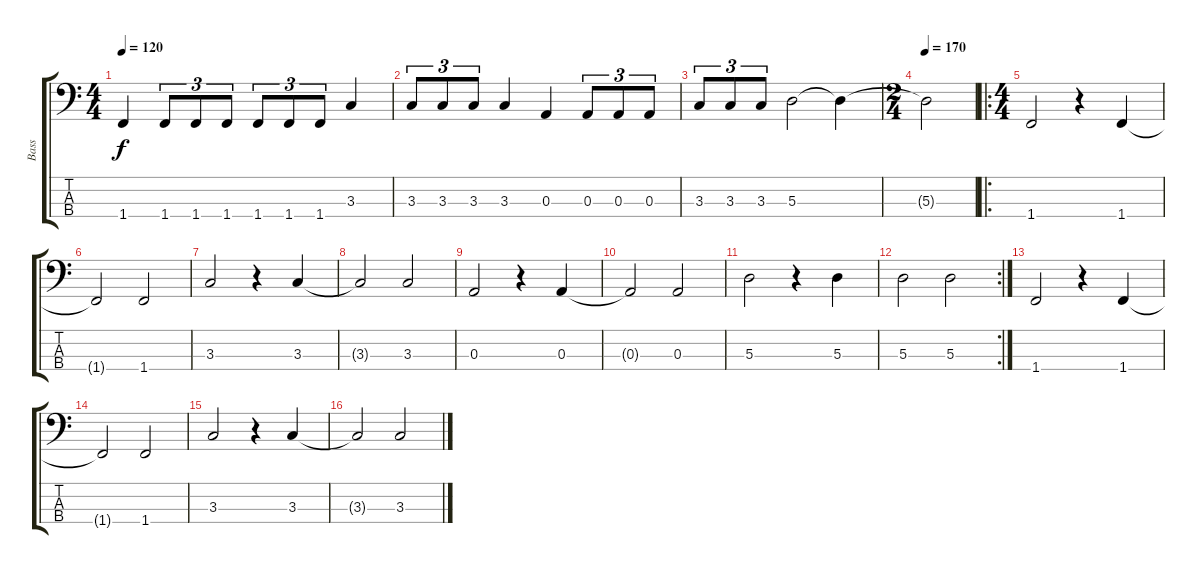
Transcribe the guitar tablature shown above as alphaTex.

\track ("Bass" "Bass") {instrument electricbassfinger}
\staff {score tabs}
\tuning (G2 D2 A1 E1) {hide}
\ts (4 4)
\tempo 120
\clef f4
\ks c
1.4.4{dy f} 1.4.8{tu (3 2)} 1.4.8{tu (3 2)} 1.4.8{tu (3 2)} 1.4.8{tu (3 2)} 1.4.8{tu (3 2)} 1.4.8{tu (3 2)} 3.3.4 |
3.3.8{tu (3 2)} 3.3.8{tu (3 2)} 3.3.8{tu (3 2)} 3.3.4 0.3.4 0.3.8{tu (3 2)} 0.3.8{tu (3 2)} 0.3.8{tu (3 2)} |
3.3.8{tu (3 2)} 3.3.8{tu (3 2)} 3.3.8{tu (3 2)} 5.3.2 5.3{t}.4 |
\ts (2 4)
\tempo 170
5.3{t}.2 |
\ro
\ts (4 4)
1.4.2 r.4 1.4.4 |
1.4{t}.2 1.4.2 |
3.3.2 r.4 3.3.4 |
3.3{t}.2 3.3.2 |
0.3.2 r.4 0.3.4 |
0.3{t}.2 0.3.2 |
5.3.2 r.4 5.3.4 |
\rc 2
5.3.2 5.3.2 |
1.4.2 r.4 1.4.4 |
1.4{t}.2 1.4.2 |
3.3.2 r.4 3.3.4 |
3.3{t}.2 3.3.2
